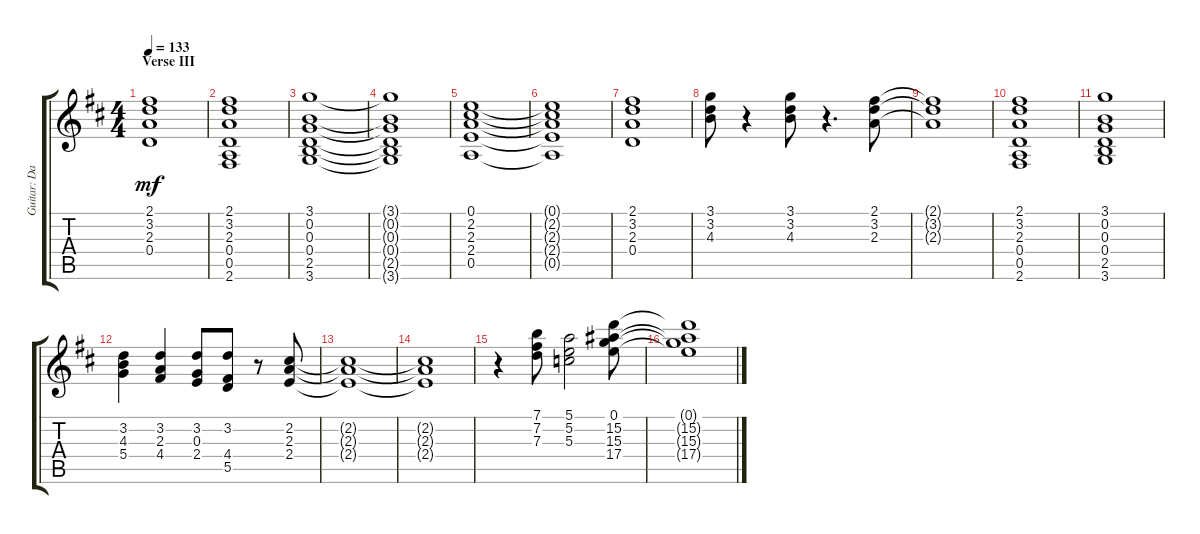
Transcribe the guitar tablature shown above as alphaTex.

\track ("Guitar: David" "Guitar: Da") {instrument acousticguitarnylon}
\staff {score tabs}
\tuning (E4 B3 G3 D3 A2 E2) {hide}
\ts (4 4)
\section ("" "Verse III")
\tempo 133
\clef g2
\ks d
(2.1 3.2 2.3 0.4).1{dy mf} |
(2.1 3.2 2.3 0.4 0.5 2.6).1 |
(3.1 0.2 0.3 0.4 2.5 3.6).1 |
(3.1{t} 0.2{t} 0.3{t} 0.4{t} 2.5{t} 3.6{t}).1 |
(0.1 2.2 2.3 2.4 0.5).1 |
(0.1{t} 2.2{t} 2.3{t} 2.4{t} 0.5{t}).1 |
(2.1 3.2 2.3 0.4).1 |
(3.1 3.2 4.3).8 r.4 (3.1 3.2 4.3).8 r.4{d} (2.1 3.2 2.3).8 |
(2.1{t} 3.2{t} 2.3{t}).1 |
(2.1 3.2 2.3 0.4 0.5 2.6).1 |
(3.1 0.2 0.3 0.4 2.5 3.6).1 |
(3.2 4.3 5.4).4 (3.2 2.3 4.4).4 (3.2 0.3 2.4).8 (3.2 4.4 5.5).8 r.8 (2.2 2.3 2.4).8 |
(2.2{t} 2.3{t} 2.4{t}).1 |
(2.2{t} 2.3{t} 2.4{t}).1 |
r.4 (7.1 7.2 7.3).8 (5.1 5.2 5.3).2 (0.1 15.2 15.3 17.4).8 |
(0.1{t} 15.2{t} 15.3{t} 17.4{t}).1
